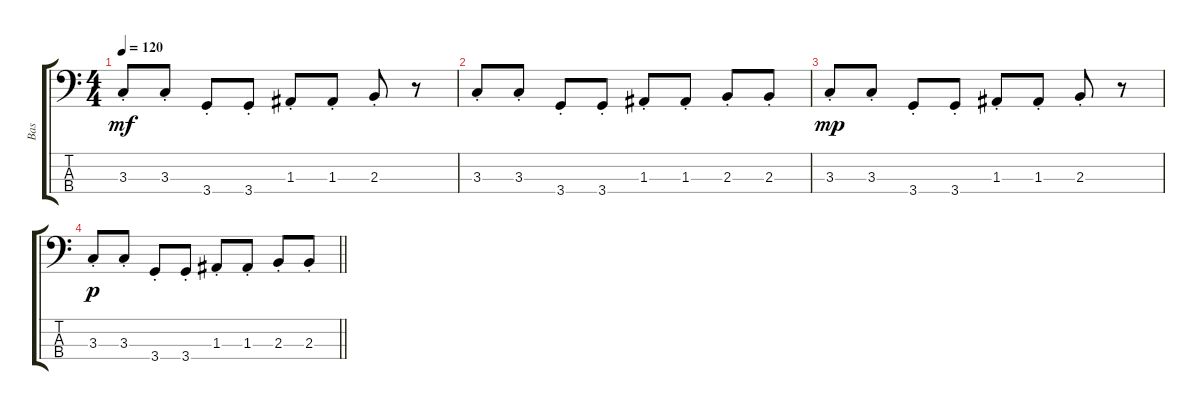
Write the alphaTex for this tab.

\track ("Bas" "Bas") {instrument electricbasspick}
\staff {score tabs}
\tuning (G2 D2 A1 E1) {hide}
\ts (4 4)
\tempo 120
\clef f4
\ks c
3.3{st}.8{dy mf} 3.3{st}.8 3.4{st}.8 3.4{st}.8 1.3{st}.8 1.3{st}.8 2.3{st}.8 r.8 |
3.3{st}.8 3.3{st}.8 3.4{st}.8 3.4{st}.8 1.3{st}.8 1.3{st}.8 2.3{st}.8 2.3{st}.8 |
3.3{st}.8{dy mp} 3.3{st}.8 3.4{st}.8 3.4{st}.8 1.3{st}.8 1.3{st}.8 2.3{st}.8 r.8 |
\barLineRight lightlight
3.3{st}.8{dy p} 3.3{st}.8 3.4{st}.8 3.4{st}.8 1.3{st}.8 1.3{st}.8 2.3{st}.8 2.3{st}.8
